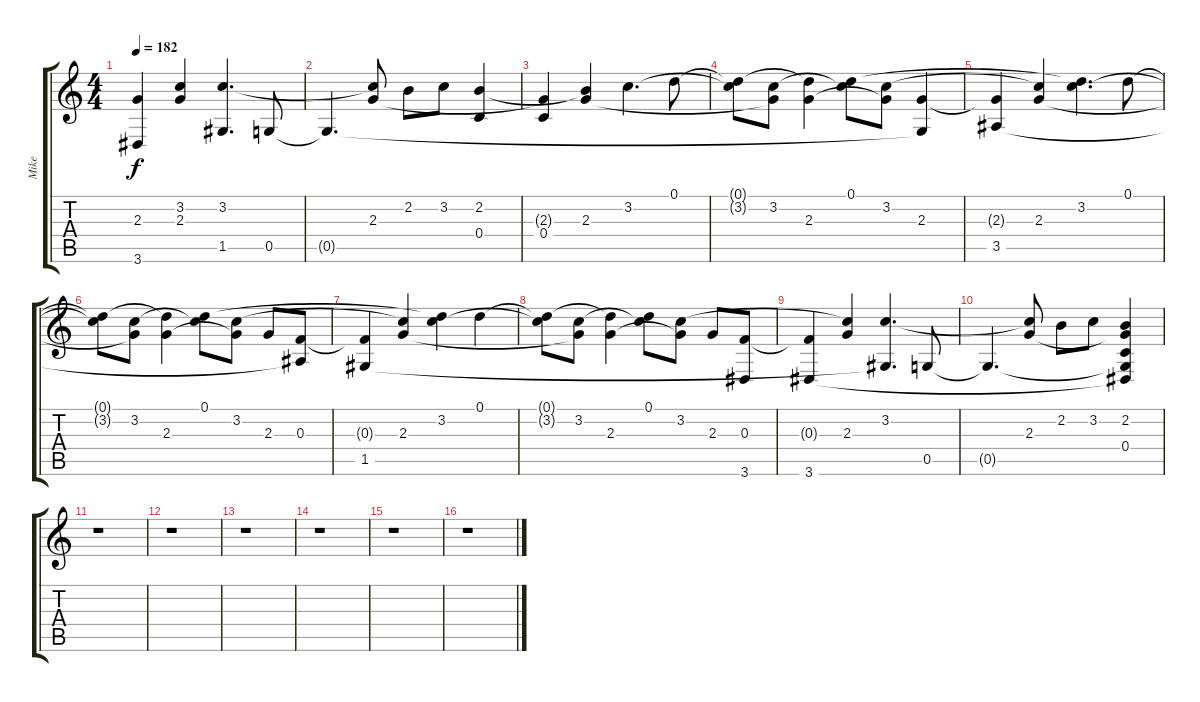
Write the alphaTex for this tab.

\track ("Mike" "Mike") {instrument electricguitarjazz}
\staff {score tabs}
\tuning (D4 A3 F3 C3 G2 C2) {hide}
\ts (4 4)
\tempo 182
\clef g2
\ks c
(2.3{t} 3.6).4{dy f} (3.2{t} 2.3).4 (3.2 1.5{t}).4{d} 0.5.8 |
0.5{t}.4{d} (3.2{t} 2.3).8 2.2.8 3.2.8 (2.2 0.4).4 |
(2.3{t} 0.4).4 (2.2{t} 2.3).4 3.2.4{d} 0.1.8 |
(0.1{t} 3.2{t}).8 (3.2 2.3{t}).8 (0.1{t} 2.3).4 (0.1 3.2{t}).8 (3.2 2.3{t}).8 (2.3 0.5{t}).4 |
(2.3{t} 3.5).4 (3.2{t} 2.3).4 (0.1{t} 3.2).4{d} 0.1.8 |
(0.1{t} 3.2{t}).8 (3.2 2.3{t}).8 (0.1{t} 2.3).4 (0.1 3.2{t}).8 (3.2 2.3{t}).8 2.3.8 (0.3 3.5{t}).8 |
(0.3{t} 1.5).4 (3.2{t} 2.3).4 (0.1{t} 3.2).4 0.1.4 |
(0.1{t} 3.2{t}).8 (3.2 2.3{t}).8 (0.1{t} 2.3).4 (0.1 3.2{t}).8 (3.2 2.3{t}).8 2.3.8 (0.3 3.6).8 |
(0.3{t} 3.6).4 (3.2{t} 2.3).4 (3.2 1.5{t}).4{d} 0.5.8 |
0.5{t}.4{d} (3.2{t} 2.3).8 2.2.8 3.2.8 (2.2 2.3{t} 0.4 0.5{t} 3.6{t}).4 |
r.1 |
r.1 |
r.1 |
r.1 |
r.1 |
r.1
